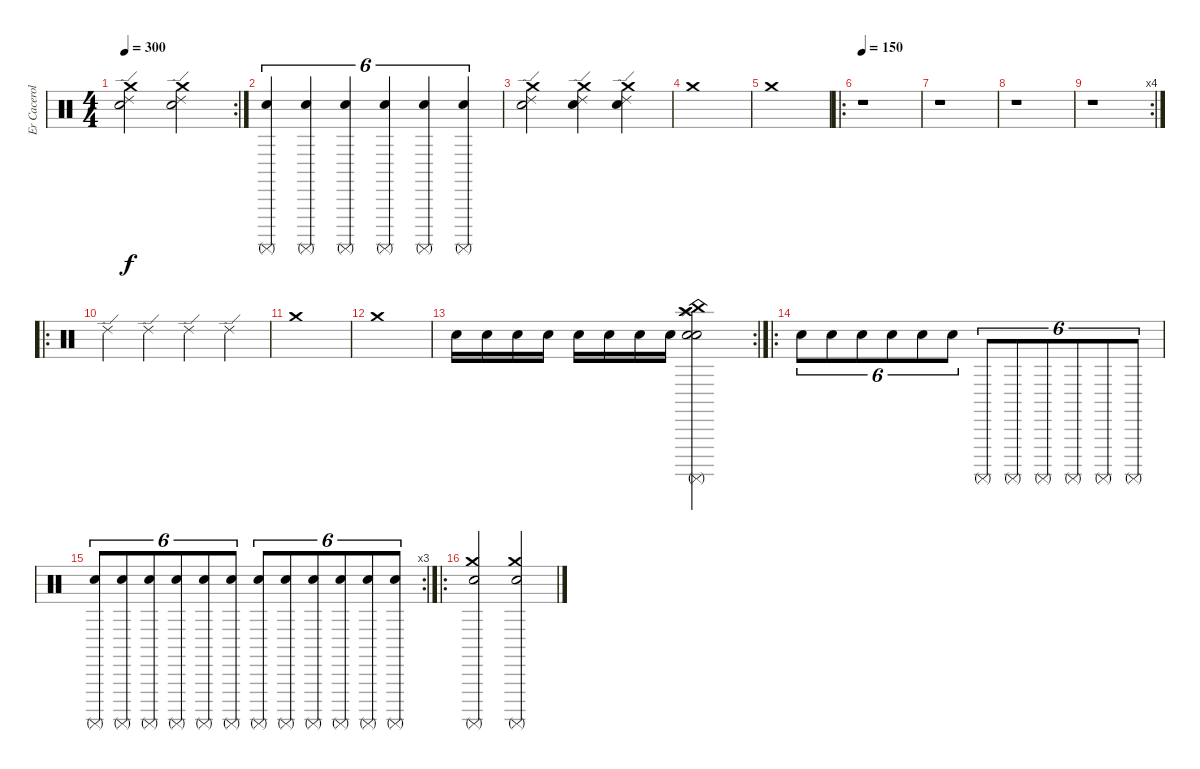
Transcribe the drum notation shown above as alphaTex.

\track ("Er Cacerolas" "Er Cacerol") {instrument percussion}
\staff {score}
\articulation defaults
\rc 2
\ts (4 4)
\tempo 300
\clef neutral
\ks c
("Crash medium (hit)" "Ride (edge) 2" "Electric Snare (hit)").2{dy f} ("Crash medium (hit)" "Ride (edge) 2" "Electric Snare (hit)").2 |
("Electric Snare (hit)" "Surdo (mute)").4{tu (6 4)} ("Electric Snare (hit)" "Surdo (mute)").4{tu (6 4)} ("Electric Snare (hit)" "Surdo (mute)").4{tu (6 4)} ("Electric Snare (hit)" "Surdo (mute)").4{tu (6 4)} ("Electric Snare (hit)" "Surdo (mute)").4{tu (6 4)} ("Electric Snare (hit)" "Surdo (mute)").4{tu (6 4)} |
("Crash medium (hit)" "Ride (edge) 2" "Electric Snare (hit)").2 ("Crash medium (hit)" "Ride (edge) 2" "Electric Snare (hit)").4 ("Electric Snare (hit)" "Ride (edge) 2" "Crash medium (hit)").4 |
"Crash medium (hit)".1 |
"Crash medium (hit)".1 |
\ro
\tempo 150
r.1 |
r.1 |
r.1 |
\rc 4
r.1 |
\ro "Ride (edge) 2".4 "Ride (edge) 2".4 "Ride (edge) 2".4 "Ride (edge) 2".4
|
"Crash medium (hit)".1 |
"Crash medium (hit)".1 |
\rc 2 "Snare (hit) 2".16 "Snare (hit) 2".16 "Snare (hit) 2".16 "Snare (hit) 2".16 "Snare (hit) 2".16 "Snare (hit) 2".16 "Snare (hit) 2".16 "Snare (hit) 2".16
("China (hit)" "Crash high (hit)" "Splash (hit)" "Surdo (mute)" "Electric Snare (hit)" "Snare (hit) 2").2 |
\ro "Electric Snare (hit)".8{tu (6 4)} "Electric Snare (hit)".8{tu (6 4)} "Electric Snare (hit)".8{tu (6 4)} "Electric Snare (hit)".8{tu (6 4)} "Electric Snare (hit)".8{tu (6 4)} "Electric Snare (hit)".8{tu (6 4)} "Surdo (mute)".8{tu (6 4)} "Surdo (mute)".8{tu (6 4)} "Surdo (mute)".8{tu (6 4)} "Surdo (mute)".8{tu (6 4)} "Surdo (mute)".8{tu (6 4)} "Surdo (mute)".8{tu (6 4)}
|
\rc 3
("Electric Snare (hit)" "Surdo (mute)").8{tu (6 4)} ("Electric Snare (hit)" "Surdo (mute)").8{tu (6 4)} ("Electric Snare (hit)" "Surdo (mute)").8{tu (6 4)} ("Electric Snare (hit)" "Surdo (mute)").8{tu (6 4)} ("Electric Snare (hit)" "Surdo (mute)").8{tu (6 4)} ("Electric Snare (hit)" "Surdo (mute)").8{tu (6 4)} ("Electric Snare (hit)" "Surdo (mute)").8{tu (6 4)} ("Electric Snare (hit)" "Surdo (mute)").8{tu (6 4)} ("Electric Snare (hit)" "Surdo (mute)").8{tu (6 4)} ("Electric Snare (hit)" "Surdo (mute)").8{tu (6 4)} ("Electric Snare (hit)" "Surdo (mute)").8{tu (6 4)} ("Electric Snare (hit)" "Surdo (mute)").8{tu (6 4)} |
\ro
("Crash medium (hit)" "Surdo (mute)" "Electric Snare (hit)").2 ("Crash medium (hit)" "Surdo (mute)" "Electric Snare (hit)").2
